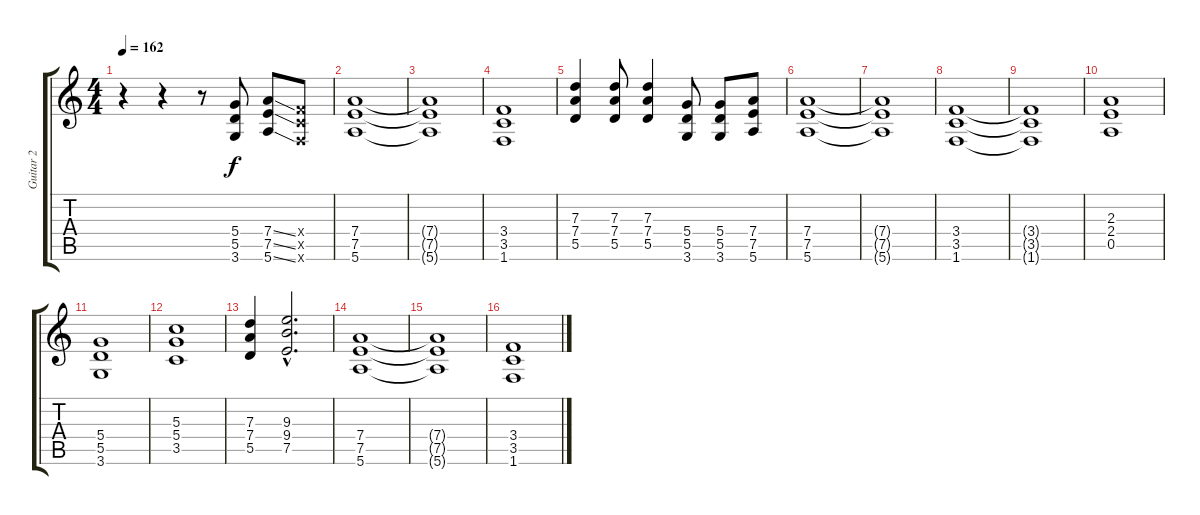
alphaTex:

\track ("Guitar 2" "Guitar 2") {instrument distortionguitar}
\staff {score tabs}
\tuning (E4 B3 G3 D3 A2 E2) {hide}
\ts (4 4)
\tempo 162
\clef g2
\ks c
r.4{dy f instrument distortionguitar} r.4 r.8 (5.4 5.5 3.6).8 (7.4{ss} 7.5{ss} 5.6{ss}).8 (3.4{x} 3.5{x} 1.6{x}).8 |
(7.4 7.5 5.6).1 |
(7.4{t} 7.5{t} 5.6{t}).1 |
(3.4 3.5 1.6).1 |
(7.3 7.4 5.5).4 (7.3 7.4 5.5).8 (7.3 7.4 5.5).4 (5.4 5.5 3.6).8 (5.4 5.5 3.6).8 (7.4 7.5 5.6).8 |
(7.4 7.5 5.6).1 |
(7.4{t} 7.5{t} 5.6{t}).1 |
(3.4 3.5 1.6).1 |
(3.4{t} 3.5{t} 1.6{t}).1 |
(2.3 2.4 0.5).1 |
(5.4 5.5 3.6).1 |
(5.3 5.4 3.5).1 |
(7.3 7.4 5.5).4 (9.3{hac} 9.4{hac} 7.5{hac}).2{d} |
(7.4 7.5 5.6).1 |
(7.4{t} 7.5{t} 5.6{t}).1 |
(3.4 3.5 1.6).1
